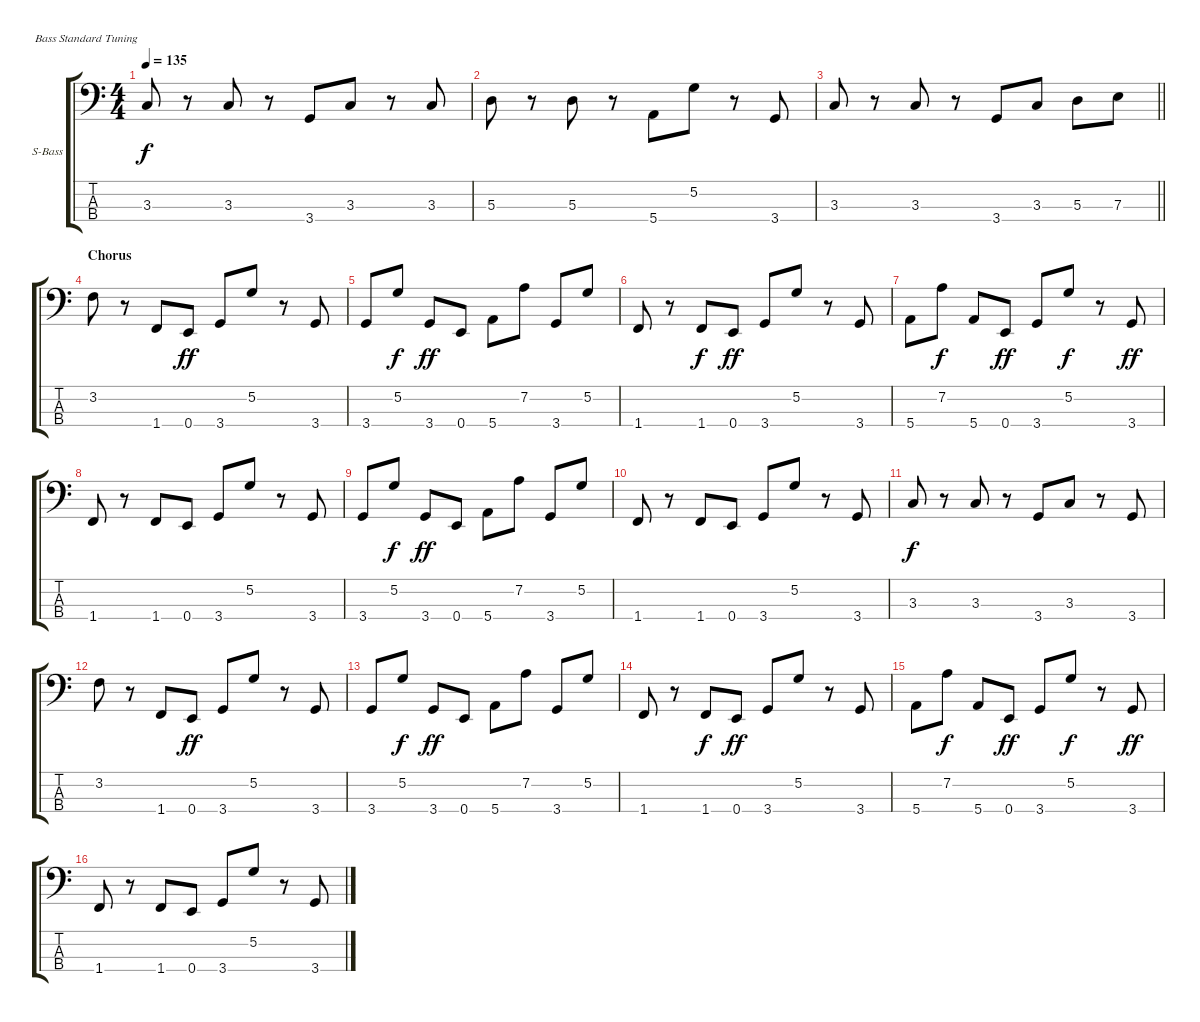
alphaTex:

\bracketExtendMode groupsimilarinstruments
\firstSystemTrackNameOrientation horizontal
\otherSystemsTrackNameOrientation horizontal
\track ("Synth Bass" "S-Bass") {instrument synthbass1}
\staff {score tabs}
\tuning (G2 D2 A1 E1)
\ts (4 4)
\tempo 135
\clef f4
\ks c
3.3.8{dy f} r.8 3.3.8 r.8 3.4.8 3.3.8 r.8 3.3.8 |
5.3.8 r.8 5.3.8 r.8 5.4.8 5.2.8 r.8 3.4.8 |
\barLineRight lightlight
3.3.8 r.8 3.3.8 r.8 3.4.8 3.3.8 5.3.8 7.3.8 |
\section ("" "Chorus")
3.2.8 r.8 1.4.8 0.4.8{dy ff} 3.4.8 5.2.8 r.8 3.4.8 |
3.4.8 5.2.8{dy f} 3.4.8{dy ff} 0.4.8 5.4.8 7.2.8 3.4.8 5.2.8 |
1.4.8 r.8 1.4.8{dy f} 0.4.8{dy ff} 3.4.8 5.2.8 r.8 3.4.8 |
5.4.8 7.2.8{dy f} 5.4.8 0.4.8{dy ff} 3.4.8 5.2.8{dy f} r.8 3.4.8{dy ff} |
1.4.8 r.8 1.4.8 0.4.8 3.4.8 5.2.8 r.8 3.4.8 |
3.4.8 5.2.8{dy f} 3.4.8{dy ff} 0.4.8 5.4.8 7.2.8 3.4.8 5.2.8 |
1.4.8 r.8 1.4.8 0.4.8 3.4.8 5.2.8 r.8 3.4.8 |
3.3.8{dy f} r.8 3.3.8 r.8 3.4.8 3.3.8 r.8 3.4.8 |
3.2.8 r.8 1.4.8 0.4.8{dy ff} 3.4.8 5.2.8 r.8 3.4.8 |
3.4.8 5.2.8{dy f} 3.4.8{dy ff} 0.4.8 5.4.8 7.2.8 3.4.8 5.2.8 |
1.4.8 r.8 1.4.8{dy f} 0.4.8{dy ff} 3.4.8 5.2.8 r.8 3.4.8 |
5.4.8 7.2.8{dy f} 5.4.8 0.4.8{dy ff} 3.4.8 5.2.8{dy f} r.8 3.4.8{dy ff} |
1.4.8 r.8 1.4.8 0.4.8 3.4.8 5.2.8 r.8 3.4.8
